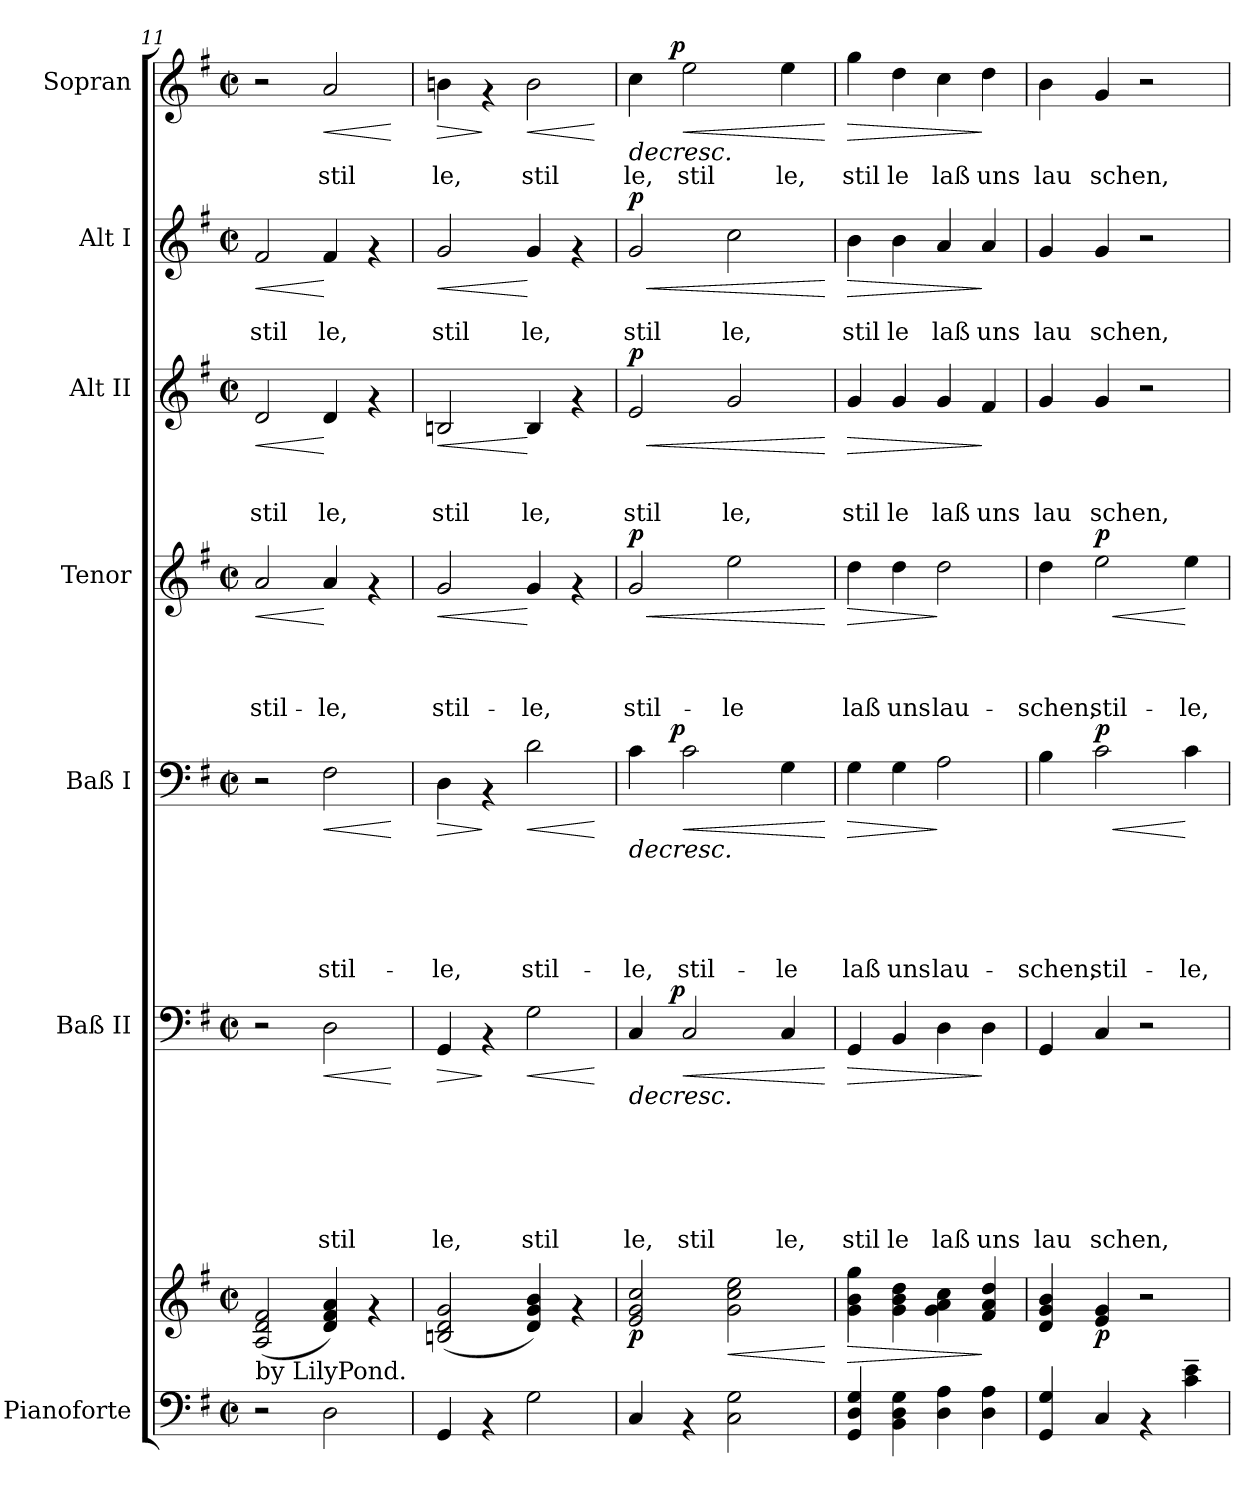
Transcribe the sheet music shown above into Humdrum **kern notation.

**kern	**kern	**dynam	**kern	**text	**text	**text	**text	**text	**text	**dynam	**kern	**text	**text	**text	**text	**text	**dynam	**kern	**text	**text	**text	**text	**dynam	**kern	**text	**text	**text	**dynam	**kern	**text	**text	**dynam	**kern	**text	**dynam
*part7	*part7	*part7	*part6	*part6	*part6	*part6	*part6	*part6	*part6	*part6	*part5	*part5	*part5	*part5	*part5	*part5	*part5	*part4	*part4	*part4	*part4	*part4	*part4	*part3	*part3	*part3	*part3	*part3	*part2	*part2	*part2	*part2	*part1	*part1	*part1
*staff8	*staff7	*staff7/8	*staff6	*staff6	*staff6	*staff6	*staff6	*staff6	*staff6	*staff6	*staff5	*staff5	*staff5	*staff5	*staff5	*staff5	*staff5	*staff4	*staff4	*staff4	*staff4	*staff4	*staff4	*staff3	*staff3	*staff3	*staff3	*staff3	*staff2	*staff2	*staff2	*staff2	*staff1	*staff1	*staff1
*I"Pianoforte	*	*	*I"Baß II	*	*	*	*	*	*	*	*I"Baß I	*	*	*	*	*	*	*I"Tenor	*	*	*	*	*	*I"Alt II	*	*	*	*	*I"Alt I	*	*	*	*I"Sopran	*	*
*	*	*	*I'B.II	*	*	*	*	*	*	*	*I'B.I	*	*	*	*	*	*	*I'T	*	*	*	*	*	*I'A.II	*	*	*	*	*I'A.I	*	*	*	*I'S	*	*
!!LO:PB:g=z
*clefF4	*clefG2	*	*clefF4	*	*	*	*	*	*	*	*clefF4	*	*	*	*	*	*	*clefG2	*	*	*	*	*	*clefG2	*	*	*	*	*clefG2	*	*	*	*clefG2	*	*
*k[f#]	*k[f#]	*	*k[f#]	*	*	*	*	*	*	*	*k[f#]	*	*	*	*	*	*	*k[f#]	*	*	*	*	*	*k[f#]	*	*	*	*	*k[f#]	*	*	*	*k[f#]	*	*
*G:	*G:	*	*G:	*	*	*	*	*	*	*	*G:	*	*	*	*	*	*	*G:	*	*	*	*	*	*G:	*	*	*	*	*G:	*	*	*	*G:	*	*
*M2/2	*M2/2	*	*M2/2	*	*	*	*	*	*	*	*M2/2	*	*	*	*	*	*	*M2/2	*	*	*	*	*	*M2/2	*	*	*	*	*M2/2	*	*	*	*M2/2	*	*
*met(c|)	*met(c|)	*	*met(c|)	*	*	*	*	*	*	*	*met(c|)	*	*	*	*	*	*	*met(c|)	*	*	*	*	*	*met(c|)	*	*	*	*	*met(c|)	*	*	*	*met(c|)	*	*
=11	=11	=11	=11	=11	=11	=11	=11	=11	=11	=11	=11	=11	=11	=11	=11	=11	=11	=11	=11	=11	=11	=11	=11	=11	=11	=11	=11	=11	=11	=11	=11	=11	=11	=11	=11
!	!LO:TX:b:t=by LilyPond.	!	!	!	!	!	!	!	!	!	!	!	!	!	!	!	!	!	!	!	!	!	!	!	!	!	!	!	!	!	!	!	!	!	!
!	!	!	!	!	!	!	!	!	!	!	!	!	!	!	!	!	!	!	!	!	!	!LO:LY:b	!LO:HP:b	!	!	!	!	!	!	!	!	!	!	!	!
!	!	!	!	!	!	!	!	!	!	!	!	!	!	!	!	!	!	!	!	!	!	!	!LO:HP:n=1:b	!	!	!	!LO:LY:b	!LO:HP:b	!	!	!	!	!	!	!
!	!	!	!	!	!	!	!	!	!	!	!	!	!	!	!	!	!	!	!	!	!	!	!	!	!	!	!	!LO:HP:n=1:b	!	!	!LO:LY:b	!LO:HP:b	!	!	!
!	!	!	!	!	!	!	!	!	!	!	!	!	!	!	!	!	!	!	!	!	!	!	!	!	!	!	!	!	!	!	!	!LO:HP:n=1:b	!	!	!
2r	(<2A/ 2d/ 2f#/	.	2r	.	.	.	.	.	.	.	2r	.	.	.	.	.	.	2a/	.	.	.	stil-	< >	2d/	.	.	stil	< >	2f#/	.	stil	< >	2r	.	.
!	!	!	!	!	!	!	!	!	!LO:LY:b	!LO:HP:b	!	!	!	!	!	!LO:LY:b	!LO:HP:b	!	!	!	!	!LO:LY:b	!	!	!	!	!LO:LY:b	!	!	!	!LO:LY:b	!	!	!LO:LY:b	!LO:HP:b
2D\	4d/ 4f#/ 4a/)	.	2D\	.	.	.	.	.	stil	<	2F#\	.	.	.	.	stil-	<	4a/	.	.	.	-le,	[	4d/	.	.	le,	[	4f#/	.	le,	[	2a/	stil	<
.	4rf	.	.	.	.	.	.	.	.	.	.	.	.	.	.	.	.	4rf	.	.	.	.	]	4rf	.	.	.	]	4rf	.	.	]	.	.	.
.	.	.	.	.	.	.	.	.	.	[	.	.	.	.	.	.	[	.	.	.	.	.	.	.	.	.	.	.	.	.	.	.	.	.	[
=12!	=12!	=12!	=12!	=12!	=12!	=12!	=12!	=12!	=12!	=12!	=12!	=12!	=12!	=12!	=12!	=12!	=12!	=12!	=12!	=12!	=12!	=12!	=12!	=12!	=12!	=12!	=12!	=12!	=12!	=12!	=12!	=12!	=12!	=12!	=12!
!	!	!	!	!	!	!	!	!	!LO:LY:b	!LO:HP:b	!	!	!	!	!	!LO:LY:b	!LO:HP:b	!	!	!	!	!LO:LY:b	!LO:HP:b	!	!	!	!	!	!	!	!	!	!	!	!
!	!	!	!	!	!	!	!	!	!	!	!	!	!	!	!	!	!	!	!	!	!	!	!LO:HP:n=1:b	!	!	!	!LO:LY:b	!LO:HP:b	!	!	!	!	!	!	!
!	!	!	!	!	!	!	!	!	!	!	!	!	!	!	!	!	!	!	!	!	!	!	!	!	!	!	!	!LO:HP:n=1:b	!	!	!LO:LY:b	!LO:HP:b	!	!	!
!	!	!	!	!	!	!	!	!	!	!	!	!	!	!	!	!	!	!	!	!	!	!	!	!	!	!	!	!	!	!	!	!LO:HP:n=1:b	!	!LO:LY:b	!LO:HP:b
4GG/	(<2Bn/ 2d/ 2g/	.	4GG/	.	.	.	.	.	le,	>	4D\	.	.	.	.	-le,	>	2g/	.	.	.	stil-	< >	2Bn/	.	.	stil	< >	2g/	.	stil	< >	4bn\	le,	>
4rAA	.	.	4rAA	.	.	.	.	.	.	]	4rAA	.	.	.	.	.	]	.	.	.	.	.	.	.	.	.	.	.	.	.	.	.	4rf	.	]
!	!	!	!	!	!	!	!	!	!LO:LY:b	!LO:HP:b	!	!	!	!	!	!LO:LY:b	!LO:HP:b	!	!	!	!	!LO:LY:b	!	!	!	!	!LO:LY:b	!	!	!	!LO:LY:b	!	!	!LO:LY:b	!LO:HP:b
2G\	4d/ 4g/ 4b/)	.	2G\	.	.	.	.	.	stil	<	2d\	.	.	.	.	stil-	<	4g/	.	.	.	-le,	[	4B/	.	.	le,	[	4g/	.	le,	[	2b\	stil	<
.	4rf	.	.	.	.	.	.	.	.	.	.	.	.	.	.	.	.	4rf	.	.	.	.	]	4rf	.	.	.	]	4rf	.	.	]	.	.	.
.	.	.	.	.	.	.	.	.	.	[	.	.	.	.	.	.	[	.	.	.	.	.	.	.	.	.	.	.	.	.	.	.	.	.	[
=13!	=13!	=13!	=13!	=13!	=13!	=13!	=13!	=13!	=13!	=13!	=13!	=13!	=13!	=13!	=13!	=13!	=13!	=13!	=13!	=13!	=13!	=13!	=13!	=13!	=13!	=13!	=13!	=13!	=13!	=13!	=13!	=13!	=13!	=13!	=13!
!	!	!LO:DY:b	!	!	!	!	!	!	!LO:LY:b	!LO:HP:b	!	!	!	!	!	!LO:LY:b	!LO:HP:b	!	!	!	!	!LO:LY:b	!LO:HP:b	!	!	!	!LO:LY:b	!LO:HP:b	!	!	!LO:LY:b	!LO:HP:b	!	!LO:LY:b	!LO:HP:b
!	!	!	!	!	!	!	!	!	!	!	!	!	!	!	!	!	!	!	!	!	!	!	!LO:DY:n=1:a	!	!	!	!	!LO:DY:n=1:a	!	!	!	!LO:DY:n=1:a	!	!	!
*	*	*	*^	*	*	*	*	*	*	*	*^	*	*	*	*	*	*	*	*	*	*	*	*	*	*	*	*	*	*	*	*	*	*^	*	*
4C/	2e/ 2g/ 2cc/	p	4C/	8..ryy	.	.	.	.	.	le,	>	4c\	8..ryy	.	.	.	.	-le,	>	2g/	.	.	.	stil-	< p	2e/	.	.	stil	< p	2g/	.	stil	< p	4cc\	8..ryy	le,	>
!	!	!	!	!	!	!	!	!	!	!	!LO:DY:a	!	!	!	!	!	!	!	!LO:DY:a	!	!	!	!	!	!	!	!	!	!	!	!	!	!	!	!	!	!	!LO:DY:a
.	.	.	.	2ryy	.	.	.	.	.	.	p	.	2ryy	.	.	.	.	.	p	.	.	.	.	.	.	.	.	.	.	.	.	.	.	.	.	2ryy	.	p
!	!	!	!	!	!	!	!	!	!	!LO:LY:b	!LO:HP:n=1:b	!	!	!	!	!	!	!LO:LY:b	!LO:HP:n=1:b	!	!	!	!	!	!	!	!	!	!	!	!	!	!	!	!	!	!LO:LY:b	!LO:HP:n=1:b
4rAA	.	.	2C/	.	.	.	.	.	.	stil	] <	2c\	.	.	.	.	.	stil-	] <	.	.	.	.	.	.	.	.	.	.	.	.	.	.	.	2ee\	.	stil	] <
!	!	!LO:HP:b	!	!	!	!	!	!	!	!	!	!	!	!	!	!	!	!	!	!	!	!	!	!LO:LY:b	!	!	!	!	!LO:LY:b	!	!	!	!LO:LY:b	!	!	!	!	!
2C\ 2G\	2g\ 2cc\ 2ee\	<	.	.	.	.	.	.	.	.	.	.	.	.	.	.	.	.	.	2ee\	.	.	.	-le	.	2g/	.	.	le,	.	2cc\	.	le,	.	.	.	.	.
.	.	.	.	4ryy	.	.	.	.	.	.	.	.	4ryy	.	.	.	.	.	.	.	.	.	.	.	.	.	.	.	.	.	.	.	.	.	.	4ryy	.	.
!	!	!	!	!	!	!	!	!	!	!LO:LY:b	!	!	!	!	!	!	!	!LO:LY:b	!	!	!	!	!	!	!	!	!	!	!	!	!	!	!	!	!	!	!LO:LY:b	!
.	.	.	4C/	.	.	.	.	.	.	le,	.	4G\	.	.	.	.	.	-le	.	.	.	.	.	.	.	.	.	.	.	.	.	.	.	.	4ee\	.	le,	.
.	.	.	.	32ryy	.	.	.	.	.	.	.	.	32ryy	.	.	.	.	.	.	.	.	.	.	.	.	.	.	.	.	.	.	.	.	.	.	32ryy	.	.
.	.	[	.	.	.	.	.	.	.	.	[	.	.	.	.	.	.	.	[	.	.	.	.	.	[	.	.	.	.	[	.	.	.	[	.	.	.	[
=14!	=14!	=14!	=14!	=14!	=14!	=14!	=14!	=14!	=14!	=14!	=14!	=14!	=14!	=14!	=14!	=14!	=14!	=14!	=14!	=14!	=14!	=14!	=14!	=14!	=14!	=14!	=14!	=14!	=14!	=14!	=14!	=14!	=14!	=14!	=14!	=14!	=14!	=14!
!	!	!LO:HP:b	!	!	!	!	!	!	!	!LO:LY:b	!LO:HP:b	!	!	!	!	!	!	!LO:LY:b	!LO:HP:b	!	!	!	!	!LO:LY:b	!LO:HP:b	!	!	!	!LO:LY:b	!LO:HP:b	!	!	!LO:LY:b	!LO:HP:b	!	!	!LO:LY:b	!LO:HP:b
*	*	*	*v	*v	*	*	*	*	*	*	*	*	*	*	*	*	*	*	*	*	*	*	*	*	*	*	*	*	*	*	*	*	*	*	*v	*v	*	*
*	*	*	*	*	*	*	*	*	*	*	*v	*v	*	*	*	*	*	*	*	*	*	*	*	*	*	*	*	*	*	*	*	*	*	*	*	*
4GG/ 4D/ 4G/	4g\ 4b\ 4gg\	>	4GG/	.	.	.	.	.	stil	>	4G\	.	.	.	.	laß	>	4dd\	.	.	.	laß	>	4g/	.	.	stil	>	4b\	.	stil	>	4gg\	stil	>
!	!	!	!	!	!	!	!	!	!LO:LY:b	!	!	!	!	!	!	!LO:LY:b	!	!	!	!	!	!LO:LY:b	!	!	!	!	!LO:LY:b	!	!	!	!LO:LY:b	!	!	!LO:LY:b	!
4BB\ 4D\ 4G\	4g\ 4b\ 4dd\	.	4BB/	.	.	.	.	.	le	.	4G\	.	.	.	.	uns	.	4dd\	.	.	.	uns	.	4g/	.	.	le	.	4b\	.	le	.	4dd\	le	.
!	!	!	!	!	!	!	!	!	!LO:LY:b	!	!	!	!	!	!	!LO:LY:b	!	!	!	!	!	!LO:LY:b	!	!	!	!	!LO:LY:b	!	!	!	!LO:LY:b	!	!	!LO:LY:b	!
4D\ 4A\	4g\ 4a\ 4cc\	.	4D\	.	.	.	.	.	laß	.	2A\	.	.	.	.	lau-	]	2dd\	.	.	.	lau-	]	4g/	.	.	laß	.	4a/	.	laß	.	4cc\	laß	.
!	!	!	!	!	!	!	!	!	!LO:LY:b	!	!	!	!	!	!	!	!	!	!	!	!	!	!	!	!	!	!LO:LY:b	!	!	!	!LO:LY:b	!	!	!LO:LY:b	!
4D\ 4A\	4f#/ 4a/ 4dd/	]	4D\	.	.	.	.	.	uns	]	.	.	.	.	.	.	.	.	.	.	.	.	.	4f#/	.	.	uns	]	4a/	.	uns	]	4dd\	uns	]
=15!	=15!	=15!	=15!	=15!	=15!	=15!	=15!	=15!	=15!	=15!	=15!	=15!	=15!	=15!	=15!	=15!	=15!	=15!	=15!	=15!	=15!	=15!	=15!	=15!	=15!	=15!	=15!	=15!	=15!	=15!	=15!	=15!	=15!	=15!	=15!
!	!	!	!	!	!	!	!	!	!LO:LY:b	!	!	!	!	!	!	!LO:LY:b	!	!	!	!	!	!LO:LY:b	!	!	!	!	!LO:LY:b	!	!	!	!LO:LY:b	!	!	!LO:LY:b	!
4GG/ 4G/	4d/ 4g/ 4b/	.	4GG/	.	.	.	.	.	lau	.	4B\	.	.	.	.	-schen,	.	4dd\	.	.	.	-schen,	.	4g/	.	.	lau	.	4g/	.	lau	.	4b\	lau	.
!	!	!LO:DY:b	!	!	!	!	!	!	!LO:LY:b	!	!	!	!	!	!	!LO:LY:b	!LO:HP:b	!	!	!	!	!LO:LY:b	!LO:HP:b	!	!	!	!LO:LY:b	!	!	!	!LO:LY:b	!	!	!LO:LY:b	!
!	!	!	!	!	!	!	!	!	!	!	!	!	!	!	!	!	!LO:DY:n=1:a	!	!	!	!	!	!LO:DY:n=1:a	!	!	!	!	!	!	!	!	!	!	!	!
4C/	4e/ 4g/	p	4C/	.	.	.	.	.	schen,	.	2c\	.	.	.	.	stil-	< p	2ee\	.	.	.	stil-	< p	4g/	.	.	schen,	.	4g/	.	schen,	.	4g/	schen,	.
4rAA	2r	.	2r	.	.	.	.	.	.	.	.	.	.	.	.	.	.	.	.	.	.	.	.	2r	.	.	.	.	2r	.	.	.	2r	.	.
!	!	!	!	!	!	!	!	!	!	!	!	!	!	!	!	!LO:LY:b	!	!	!	!	!	!LO:LY:b	!	!	!	!	!	!	!	!	!	!	!	!	!
4c\~> 4e\~>	.	.	.	.	.	.	.	.	.	.	4c\	.	.	.	.	-le,	[	4ee\	.	.	.	-le,	[	.	.	.	.	.	.	.	.	.	.	.	.
=!	=!	=!	=!	=!	=!	=!	=!	=!	=!	=!	=!	=!	=!	=!	=!	=!	=!	=!	=!	=!	=!	=!	=!	=!	=!	=!	=!	=!	=!	=!	=!	=!	=!	=!	=!
*-	*-	*-	*-	*-	*-	*-	*-	*-	*-	*-	*-	*-	*-	*-	*-	*-	*-	*-	*-	*-	*-	*-	*-	*-	*-	*-	*-	*-	*-	*-	*-	*-	*-	*-	*-
